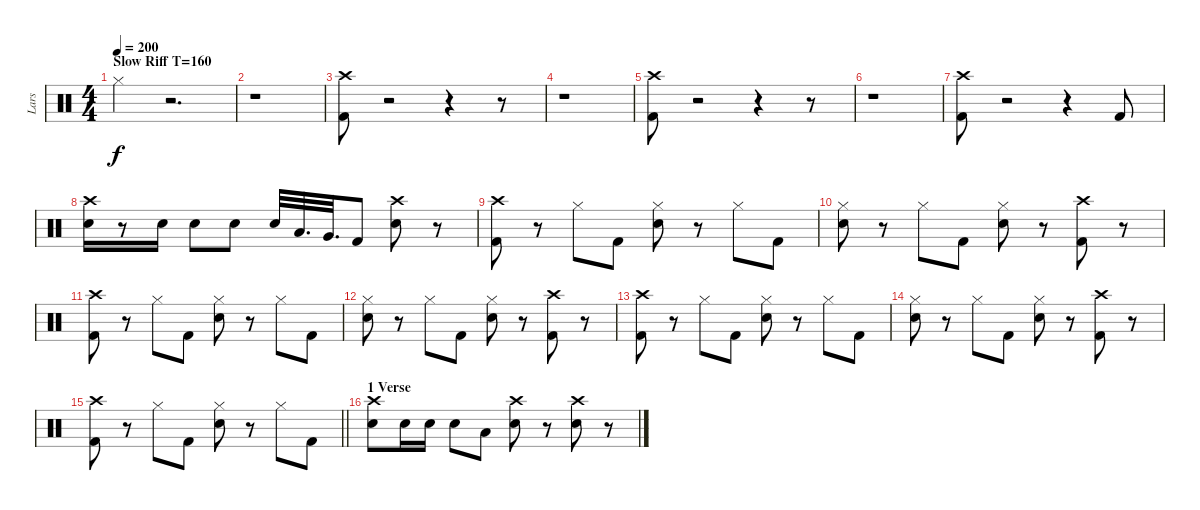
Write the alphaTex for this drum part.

\track ("Lars" "Lars") {instrument percussion}
\staff {score}
\articulation defaults
\ts (4 4)
\section ("" "Slow Riff T=160")
\tempo 200
\clef neutral
\ks c "Hi-Hat (closed)".4{dy f}
r.2{d} |
r.1 |
("Kick (hit) 2" "Crash high (hit)").8 r.2 r.4 r.8 |
r.1 |
("Crash high (hit)" "Kick (hit) 2").8 r.2 r.4 r.8 |
r.1 |
("Crash high (hit)" "Kick (hit) 2").8 r.2 r.4 "Kick (hit) 2".8 |
("Crash high (hit)" "Snare (hit) 2").16 r.8 "Snare (hit) 2".16 "Snare (hit) 2".8 "Snare (hit) 2".8 "Snare (hit) 2".32 "Low Tom (hit)".32{d} "Very Low Tom (hit)".32{d} "Kick (hit) 2".8 ("Crash high (hit)" "Snare (hit) 2").8 r.8 |
("Kick (hit) 2" "Crash high (hit)").8 r.8 "Hi-Hat (closed)".8 "Kick (hit) 2".8 ("Snare (hit) 2" "Hi-Hat (closed)").8 r.8 "Hi-Hat (closed)".8 "Kick (hit) 2".8 |
("Snare (hit) 2" "Hi-Hat (closed)").8 r.8 "Hi-Hat (closed)".8 "Kick (hit) 2".8 ("Snare (hit) 2" "Hi-Hat (closed)").8 r.8 ("Kick (hit) 2" "Crash high (hit)").8 r.8 |
("Kick (hit) 2" "Crash high (hit)").8 r.8 "Hi-Hat (closed)".8 "Kick (hit) 2".8 ("Snare (hit) 2" "Hi-Hat (closed)").8 r.8 "Hi-Hat (closed)".8 "Kick (hit) 2".8 |
("Snare (hit) 2" "Hi-Hat (closed)").8 r.8 "Hi-Hat (closed)".8 "Kick (hit) 2".8 ("Snare (hit) 2" "Hi-Hat (closed)").8 r.8 ("Kick (hit) 2" "Crash high (hit)").8 r.8 |
("Kick (hit) 2" "Crash high (hit)").8 r.8 "Hi-Hat (closed)".8 "Kick (hit) 2".8 ("Snare (hit) 2" "Hi-Hat (closed)").8 r.8 "Hi-Hat (closed)".8 "Kick (hit) 2".8 |
("Snare (hit) 2" "Hi-Hat (closed)").8 r.8 "Hi-Hat (closed)".8 "Kick (hit) 2".8 ("Snare (hit) 2" "Hi-Hat (closed)").8 r.8 ("Kick (hit) 2" "Crash high (hit)").8 r.8 |
\barLineRight lightlight
("Kick (hit) 2" "Crash high (hit)").8 r.8 "Hi-Hat (closed)".8 "Kick (hit) 2".8 ("Snare (hit) 2" "Hi-Hat (closed)").8 r.8 "Hi-Hat (closed)".8 "Kick (hit) 2".8 |
\section ("" "1 Verse")
("Snare (hit) 2" "Crash high (hit)").8 "Snare (hit) 2".16 "Snare (hit) 2".16 "Snare (hit) 2".8 "Low Tom (hit)".8 ("Crash high (hit)" "Snare (hit) 2").8 r.8 ("Crash high (hit)" "Snare (hit) 2").8 r.8
